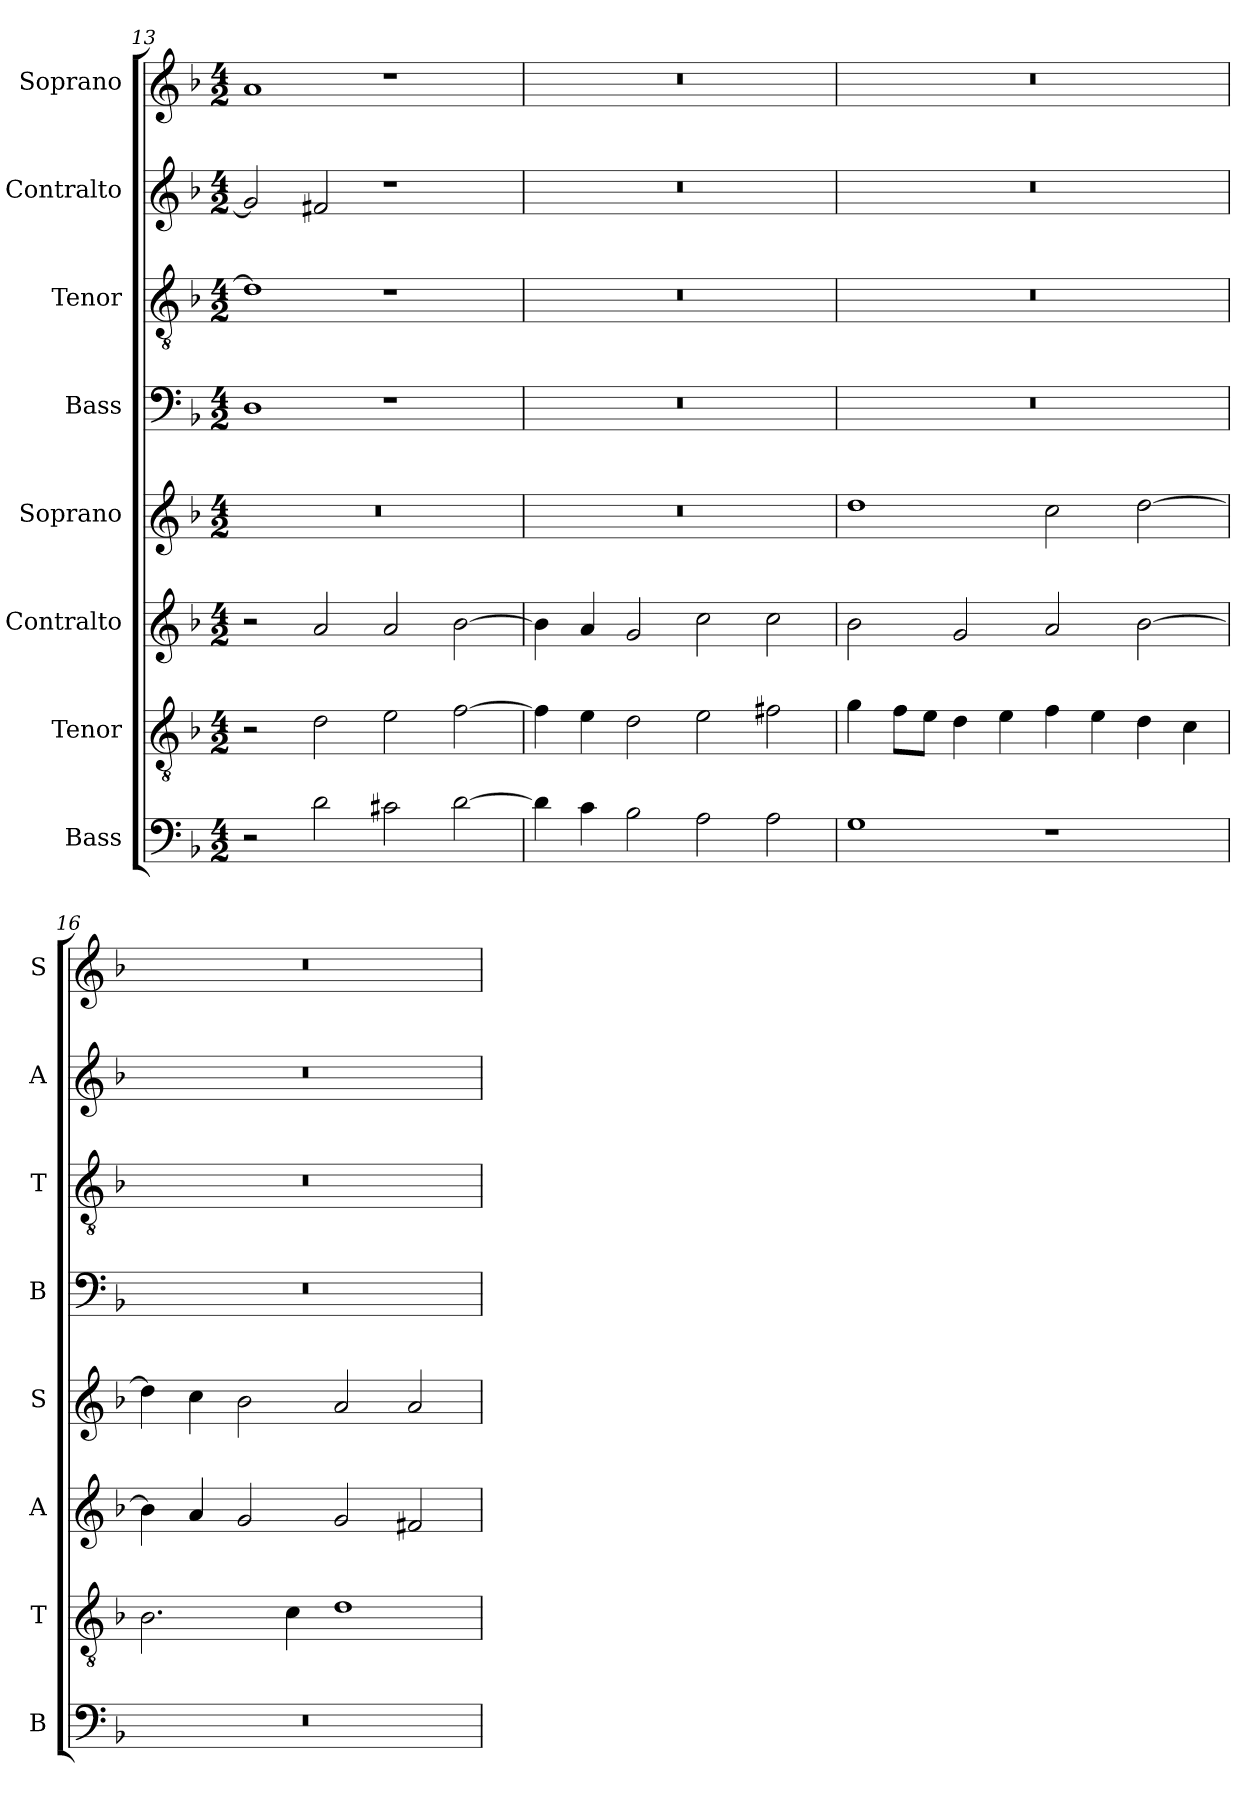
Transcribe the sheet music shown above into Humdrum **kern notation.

**kern	**kern	**kern	**kern	**kern	**kern	**kern	**kern
*part8	*part7	*part6	*part5	*part4	*part3	*part2	*part1
*staff8	*staff7	*staff6	*staff5	*staff4	*staff3	*staff2	*staff1
*I"Bass	*I"Tenor	*I"Contralto	*I"Soprano	*I"Bass	*I"Tenor	*I"Contralto	*I"Soprano
*I'B	*I'T	*I'A	*I'S	*I'B	*I'T	*I'A	*I'S
*clefF4	*clefGv2	*clefG2	*clefG2	*clefF4	*clefGv2	*clefG2	*clefG2
*k[b-]	*k[b-]	*k[b-]	*k[b-]	*k[b-]	*k[b-]	*k[b-]	*k[b-]
*G:dor	*G:dor	*G:dor	*G:dor	*G:dor	*G:dor	*G:dor	*G:dor
*M4/2	*M4/2	*M4/2	*M4/2	*M4/2	*M4/2	*M4/2	*M4/2
=13	=13	=13	=13	=13	=13	=13	=13
2r	2r	2r	0r	1D	1d]	2g]	1a
2d	2d	2a	.	.	.	2f#X	.
2c#X	2e	2a	.	1r	1r	1r	1r
[2d	[2f	[2b-	.	.	.	.	.
=14	=14	=14	=14	=14	=14	=14	=14
4d]	4f]	4b-]	0r	0r	0r	0r	0r
4c	4e	4a	.	.	.	.	.
2B-	2d	2g	.	.	.	.	.
2A	2e	2cc	.	.	.	.	.
2A	2f#X	2cc	.	.	.	.	.
=15	=15	=15	=15	=15	=15	=15	=15
1G	4g	2b-	1dd	0r	0r	0r	0r
.	8f\L	.	.	.	.	.	.
.	8e\J	.	.	.	.	.	.
.	4d	2g	.	.	.	.	.
.	4e	.	.	.	.	.	.
1r	4f	2a	2cc	.	.	.	.
.	4e	.	.	.	.	.	.
.	4d	[2b-	[2dd	.	.	.	.
.	4c	.	.	.	.	.	.
=16	=16	=16	=16	=16	=16	=16	=16
0r	2.B-	4b-]	4dd]	0r	0r	0r	0r
.	.	4a	4cc	.	.	.	.
.	.	2g	2b-	.	.	.	.
.	4c	.	.	.	.	.	.
.	1d	2g	2a	.	.	.	.
.	.	2f#X	2a	.	.	.	.
=	=	=	=	=	=	=	=
*-	*-	*-	*-	*-	*-	*-	*-
